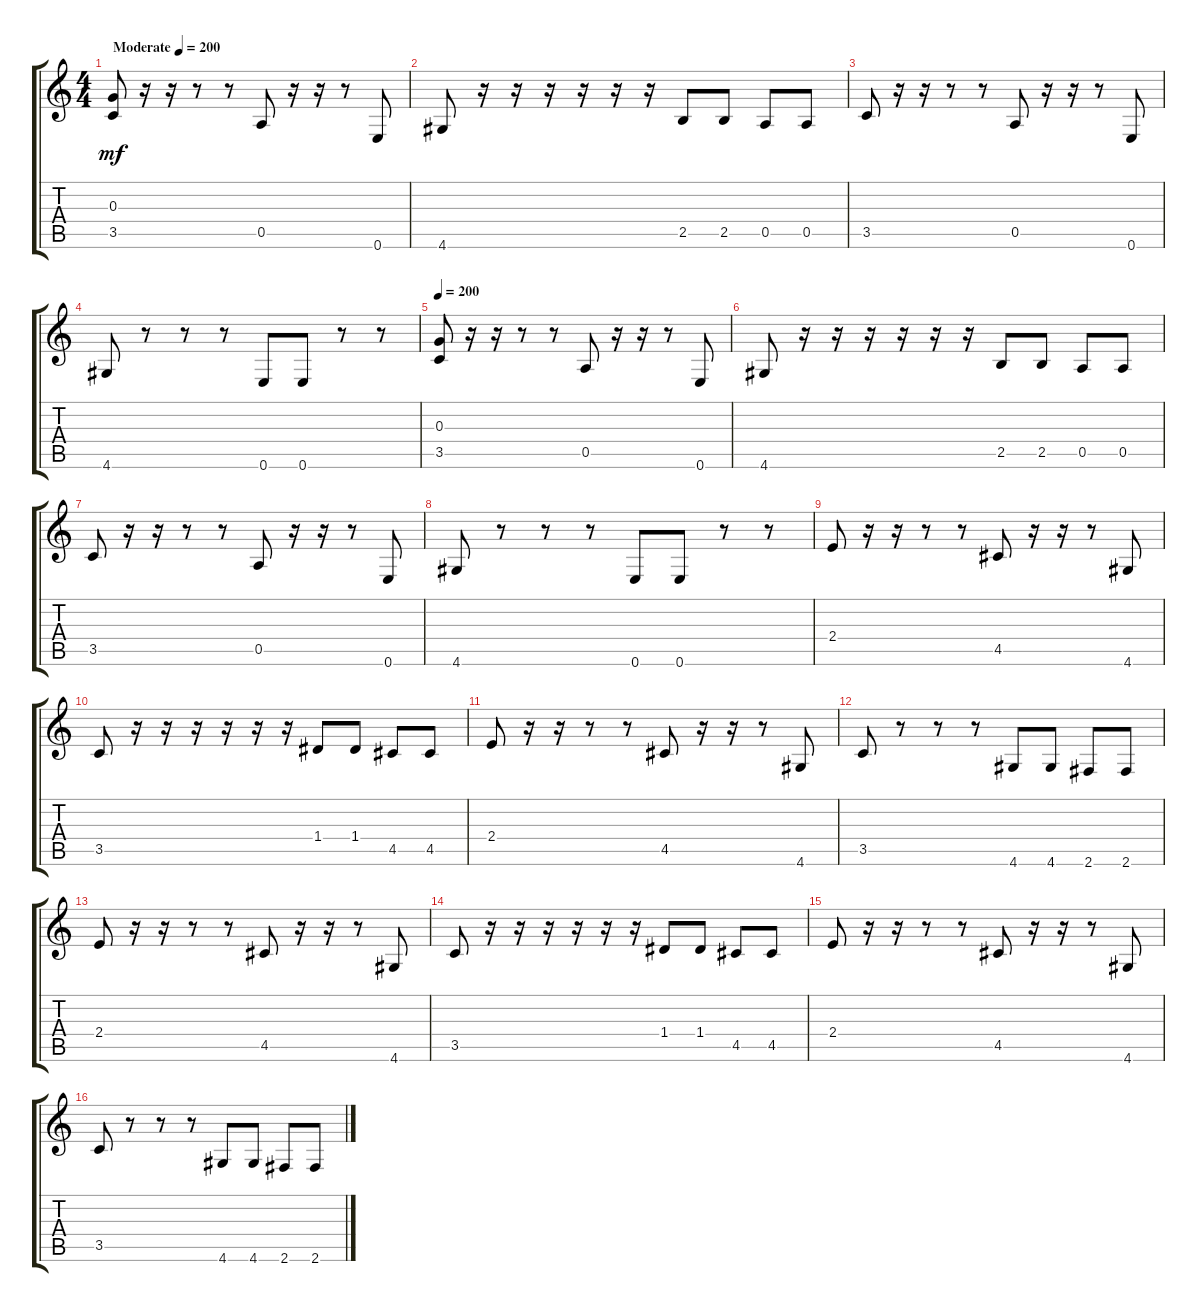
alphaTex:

\track "" {instrument distortionguitar}
\staff {score tabs}
\tuning (E4 B3 G3 D3 A2 E2) {hide}
\ts (4 4)
\tempo (200 "Moderate")
\clef g2
\ks c
(0.3 3.5).8{dy mf instrument distortionguitar} r.16 r.16 r.8 r.8 0.5.8 r.16 r.16 r.8 0.6.8 |
4.6.8 r.16 r.16 r.16 r.16 r.16 r.16 2.5.8 2.5.8 0.5.8 0.5.8 |
3.5.8 r.16 r.16 r.8 r.8 0.5.8 r.16 r.16 r.8 0.6.8 |
4.6.8 r.8 r.8 r.8 0.6.8 0.6.8 r.8 r.8 |
\tempo 200
(0.3 3.5).8 r.16 r.16 r.8 r.8 0.5.8 r.16 r.16 r.8 0.6.8 |
4.6.8 r.16 r.16 r.16 r.16 r.16 r.16 2.5.8 2.5.8 0.5.8 0.5.8 |
3.5.8 r.16 r.16 r.8 r.8 0.5.8 r.16 r.16 r.8 0.6.8 |
4.6.8 r.8 r.8 r.8 0.6.8 0.6.8 r.8 r.8 |
2.4.8 r.16 r.16 r.8 r.8 4.5.8 r.16 r.16 r.8 4.6.8 |
3.5.8 r.16 r.16 r.16 r.16 r.16 r.16 1.4.8 1.4.8 4.5.8 4.5.8 |
2.4.8 r.16 r.16 r.8 r.8 4.5.8 r.16 r.16 r.8 4.6.8 |
3.5.8 r.8 r.8 r.8 4.6.8 4.6.8 2.6.8 2.6.8 |
2.4.8 r.16 r.16 r.8 r.8 4.5.8 r.16 r.16 r.8 4.6.8 |
3.5.8 r.16 r.16 r.16 r.16 r.16 r.16 1.4.8 1.4.8 4.5.8 4.5.8 |
2.4.8 r.16 r.16 r.8 r.8 4.5.8 r.16 r.16 r.8 4.6.8 |
3.5.8 r.8 r.8 r.8 4.6.8 4.6.8 2.6.8 2.6.8
